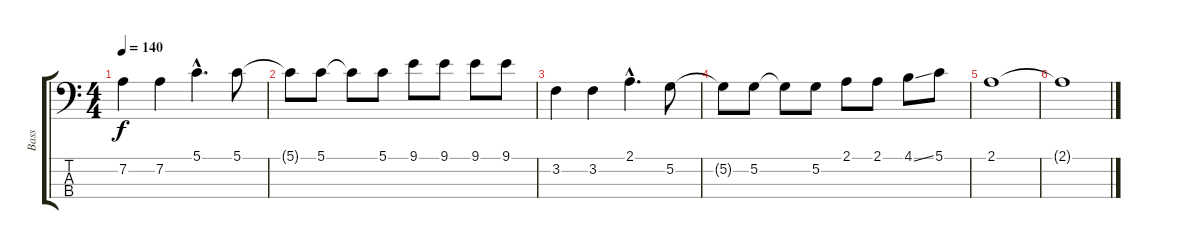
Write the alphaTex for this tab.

\track ("Bass" "Bass") {instrument electricbassfinger}
\staff {score tabs}
\tuning (G2 D2 A1 E1) {hide}
\ts (4 4)
\tempo 140
\clef f4
\ks c
7.2.4{dy f} 7.2.4 5.1{hac}.4{d} 5.1.8 |
5.1{t}.8 5.1.8 5.1{t}.8 5.1.8 9.1.8 9.1.8 9.1.8 9.1.8 |
3.2.4 3.2.4 2.1{hac}.4{d} 5.2.8 |
5.2{t}.8 5.2.8 5.2{t}.8 5.2.8 2.1.8 2.1.8 4.1{ss}.8 5.1.8 |
2.1.1 |
2.1{t}.1
